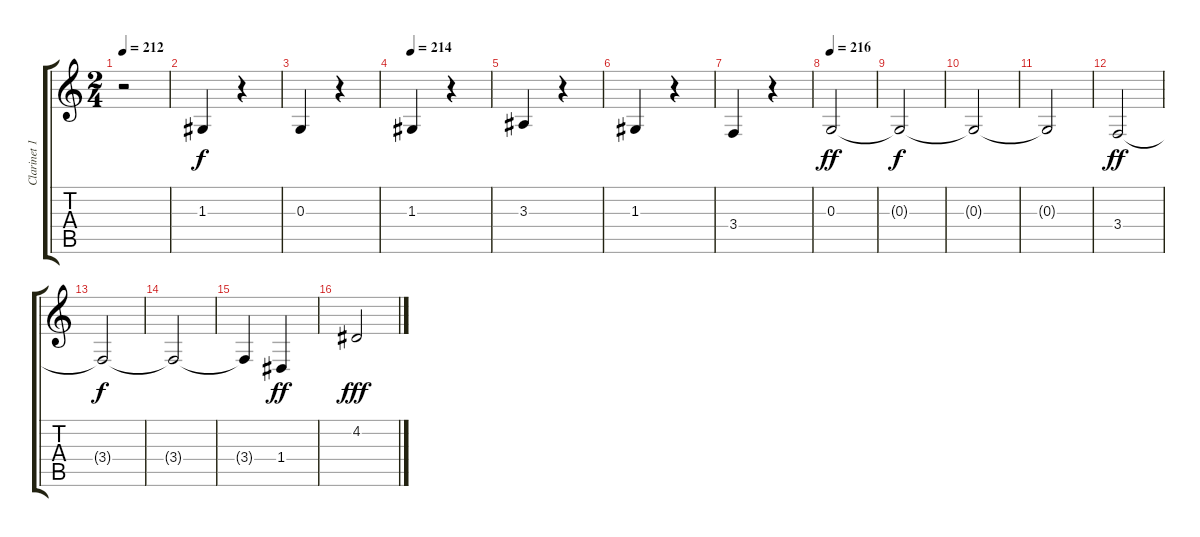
\track ("Clarinet 1" "Clarinet 1") {instrument clarinet}
\staff {score tabs}
\tuning (E4 B3 G3 D3 A2 E2) {hide}
\ts (2 4)
\tempo 212
\clef g2
\ks c
r.2{dy f} |
1.3.4 r.4 |
0.3.4 r.4 |
\tempo 214
1.3.4 r.4 |
3.3.4 r.4 |
1.3.4 r.4 |
3.4.4 r.4 |
\tempo 216
0.3.2{dy ff} |
0.3{t}.2{dy f} |
0.3{t}.2 |
0.3{t}.2 |
3.4.2{dy ff} |
3.4{t}.2{dy f} |
3.4{t}.2 |
3.4{t}.4 1.4.4{dy ff} |
4.2.2{dy fff}
